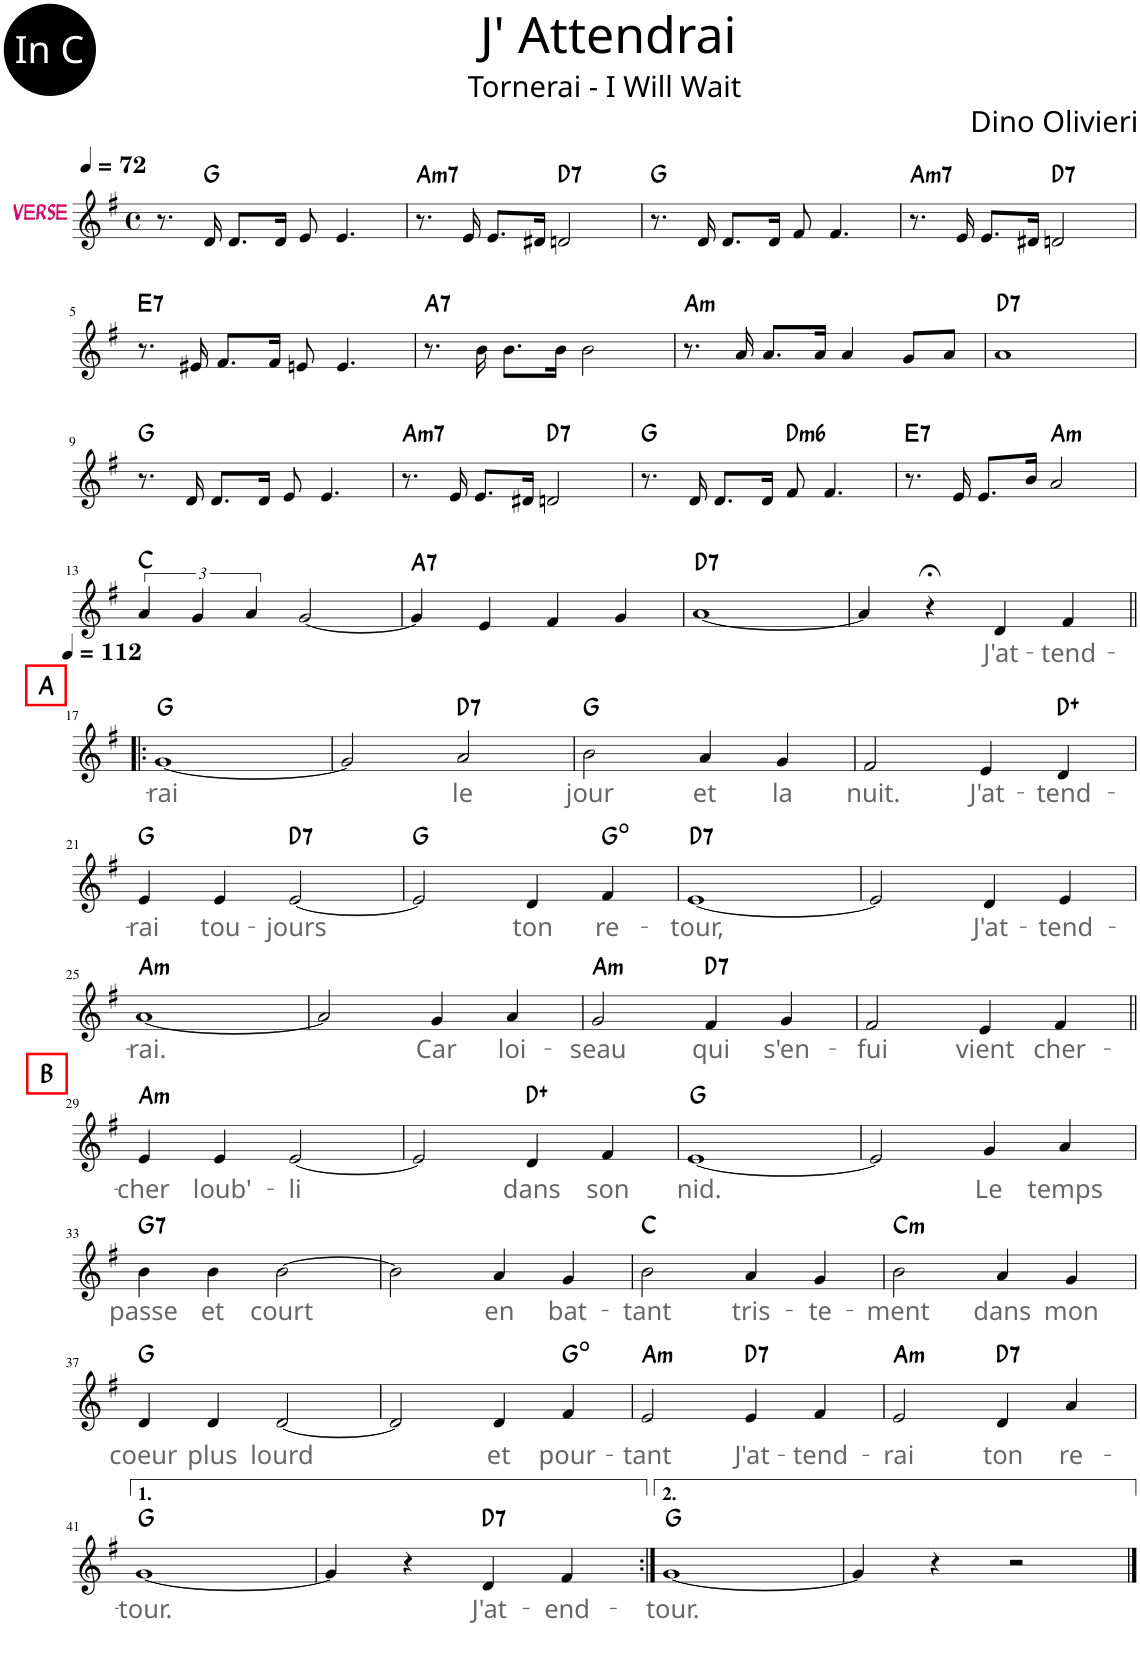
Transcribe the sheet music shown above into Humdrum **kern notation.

**kern	**text	**harte
*part1	*part1	*part1
*staff1	*staff1	*
*I"Piano	*	*
*I'Pno.	*	*
*clefG2	*	*
*k[f#]	*	*
*M4/4	*	*
*met(c)	*	*
=1	=1	=1
!LO:TX:a:color=#D50B6F:t=VERSE	!	!
8.r	.	.
*MM72	*	*
16d/	.	G:maj
8.d/L	.	.
16d/Jk	.	.
8e/	.	.
4.e/	.	.
=2	=2	=2
!	!	!LO:H:kt=m7
8.r	.	A:min7
16e/	.	.
8.e/L	.	.
16d#X/Jk	.	.
!	!	!LO:H:kt=7
2dn/	.	D:7
=3	=3	=3
8.r	.	G:maj
16d/	.	.
8.d/L	.	.
16d/Jk	.	.
8f#/	.	.
4.f#/	.	.
=4	=4	=4
!	!	!LO:H:kt=m7
8.r	.	A:min7
16e/	.	.
8.e/L	.	.
16d#X/Jk	.	.
!	!	!LO:H:kt=7
2dn/	.	D:7
!!LO:LB:g=z
=5	=5	=5
!	!	!LO:H:kt=7
8.r	.	E:7
16e#X/	.	.
8.f#/L	.	.
16f#/Jk	.	.
8en/	.	.
4.e/	.	.
=6	=6	=6
!	!	!LO:H:kt=7
8.r	.	A:7
16b\	.	.
8.b\L	.	.
16b\Jk	.	.
2b\	.	.
=7	=7	=7
!	!	!LO:H:kt=m
8.r	.	A:min
16a/	.	.
8.a/L	.	.
16a/Jk	.	.
4a/	.	.
8g/L	.	.
8a/J	.	.
=8	=8	=8
!	!	!LO:H:kt=7
1a	.	D:7
!!LO:LB:g=z
=9	=9	=9
8.r	.	G:maj
16d/	.	.
8.d/L	.	.
16d/Jk	.	.
8e/	.	.
4.e/	.	.
=10	=10	=10
!	!	!LO:H:kt=m7
8.r	.	A:min7
16e/	.	.
8.e/L	.	.
16d#X/Jk	.	.
!	!	!LO:H:kt=7
2dn/	.	D:7
=11	=11	=11
8.r	.	G:maj
16d/	.	.
8.d/L	.	.
16d/Jk	.	.
!	!	!LO:H:kt=m6
8f#/	.	D:min6
4.f#/	.	.
=12	=12	=12
!	!	!LO:H:kt=7
8.r	.	E:7
16e/	.	.
8.e/L	.	.
16b/Jk	.	.
!	!	!LO:H:kt=m
2a/	.	A:min
!!LO:LB:g=z
=13	=13	=13
6a/	.	C:maj
6g/	.	.
6a/	.	.
[2g/	.	.
=14	=14	=14
!	!	!LO:H:kt=7
4g/]	.	A:7
4e/	.	.
4f#/	.	.
4g/	.	.
=15	=15	=15
!	!	!LO:H:kt=7
[1a	.	D:7
=16	=16	=16
4a/]	.	.
4r;<	.	.
!	!LO:LY:b:color=#666666	!
4d/	J'at-	.
!	!LO:LY:b:color=#666666	!
4f#/	-tend-	.
!!LO:LB:g=z
=17!|:	=17!|:	=17!|:
*MM112	*	*
!LO:TX:a:B:t=A	!	!
!	!LO:LY:b:color=#666666	!
[1g	-rai	G:maj
=18	=18	=18
2g/]	.	.
!	!LO:LY:b:color=#666666	!LO:H:kt=7
2a/	le	D:7
=19	=19	=19
!	!LO:LY:b:color=#666666	!
2b\	jour	G:maj
!	!LO:LY:b:color=#666666	!
4a/	et	.
!	!LO:LY:b:color=#666666	!
4g/	la	.
=20	=20	=20
!	!LO:LY:b:color=#666666	!
2f#/	nuit.	.
!	!LO:LY:b:color=#666666	!
4e/	J'at-	.
!	!LO:LY:b:color=#666666	!
4d/	-tend-	D:aug
!!LO:LB:g=z
=21	=21	=21
!	!LO:LY:b:color=#666666	!
4e/	-rai	G:maj
!	!LO:LY:b:color=#666666	!
4e/	tou-	.
!	!LO:LY:b:color=#666666	!LO:H:kt=7
[2e/	-jours	D:7
=22	=22	=22
2e/]	.	G:maj
!	!LO:LY:b:color=#666666	!
4d/	ton	.
!	!LO:LY:b:color=#666666	!
4f#/	re-	G:dim
=23	=23	=23
!	!LO:LY:b:color=#666666	!LO:H:kt=7
[1e	-tour,	D:7
=24	=24	=24
2e/]	.	.
!	!LO:LY:b:color=#666666	!
4d/	J'at-	.
!	!LO:LY:b:color=#666666	!
4e/	-tend-	.
!!LO:LB:g=z
=25	=25	=25
!	!LO:LY:b:color=#666666	!LO:H:kt=m
[1a	-rai.	A:min
=26	=26	=26
2a/]	.	.
!	!LO:LY:b:color=#666666	!
4g/	Car	.
!	!LO:LY:b:color=#666666	!
4a/	loi-	.
=27	=27	=27
!	!LO:LY:b:color=#666666	!LO:H:kt=m
2g/	-seau	A:min
!	!LO:LY:b:color=#666666	!LO:H:kt=7
4f#/	qui	D:7
!	!LO:LY:b:color=#666666	!
4g/	s'en-	.
=28	=28	=28
!	!LO:LY:b:color=#666666	!
2f#/	-fui	.
!	!LO:LY:b:color=#666666	!
4e/	vient	.
!	!LO:LY:b:color=#666666	!
4f#/	cher-	.
!!LO:LB:g=z
=29||	=29||	=29||
!LO:TX:a:B:t=B	!	!
!	!LO:LY:b:color=#666666	!LO:H:kt=m
4e/	-cher	A:min
!	!LO:LY:b:color=#666666	!
4e/	loub'-	.
!	!LO:LY:b:color=#666666	!
[2e/	-li	.
=30	=30	=30
2e/]	.	.
!	!LO:LY:b:color=#666666	!
4d/	dans	D:aug
!	!LO:LY:b:color=#666666	!
4f#/	son	.
=31	=31	=31
!	!LO:LY:b:color=#666666	!
[1e	nid.	G:maj
=32	=32	=32
2e/]	.	.
!	!LO:LY:b:color=#666666	!
4g/	Le	.
!	!LO:LY:b:color=#666666	!
4a/	temps	.
!!LO:LB:g=z
=33	=33	=33
!	!LO:LY:b:color=#666666	!LO:H:kt=7
4b\	passe	G:7
!	!LO:LY:b:color=#666666	!
4b\	et	.
!	!LO:LY:b:color=#666666	!
[2b\	court	.
=34	=34	=34
2b\]	.	.
!	!LO:LY:b:color=#666666	!
4a/	en	.
!	!LO:LY:b:color=#666666	!
4g/	bat-	.
=35	=35	=35
!	!LO:LY:b:color=#666666	!
2b\	-tant	C:maj
!	!LO:LY:b:color=#666666	!
4a/	tris-	.
!	!LO:LY:b:color=#666666	!
4g/	-te-	.
=36	=36	=36
!	!LO:LY:b:color=#666666	!LO:H:kt=m
2b\	-ment	C:min
!	!LO:LY:b:color=#666666	!
4a/	dans	.
!	!LO:LY:b:color=#666666	!
4g/	mon	.
!!LO:LB:g=z
=37	=37	=37
!	!LO:LY:b:color=#666666	!
4d/	coeur	G:maj
!	!LO:LY:b:color=#666666	!
4d/	plus	.
!	!LO:LY:b:color=#666666	!
[2d/	lourd	.
=38	=38	=38
2d/]	.	.
!	!LO:LY:b:color=#666666	!
4d/	et	.
!	!LO:LY:b:color=#666666	!
4f#/	pour-	G:dim
=39	=39	=39
!	!LO:LY:b:color=#666666	!LO:H:kt=m
2e/	-tant	A:min
!	!LO:LY:b:color=#666666	!LO:H:kt=7
4e/	J'at-	D:7
!	!LO:LY:b:color=#666666	!
4f#/	-tend-	.
=40	=40	=40
!	!LO:LY:b:color=#666666	!LO:H:kt=m
2e/	-rai	A:min
!	!LO:LY:b:color=#666666	!LO:H:kt=7
4d/	ton	D:7
!	!LO:LY:b:color=#666666	!
4a/	re-	.
!!LO:LB:g=z
=41	=41	=41
!	!LO:LY:b:color=#666666	!
[1g	-tour.	G:maj
=42	=42	=42
4g/]	.	.
4r	.	.
!	!LO:LY:b:color=#666666	!LO:H:kt=7
4d/	J'at-	D:7
!	!LO:LY:b:color=#666666	!
4f#/	-end-	.
=43:|!	=43:|!	=43:|!
!	!LO:LY:b:color=#666666	!
[1g	-tour.	G:maj
=44	=44	=44
4g/]	.	.
4r	.	.
2r	.	.
==	==	==
*-	*-	*-
